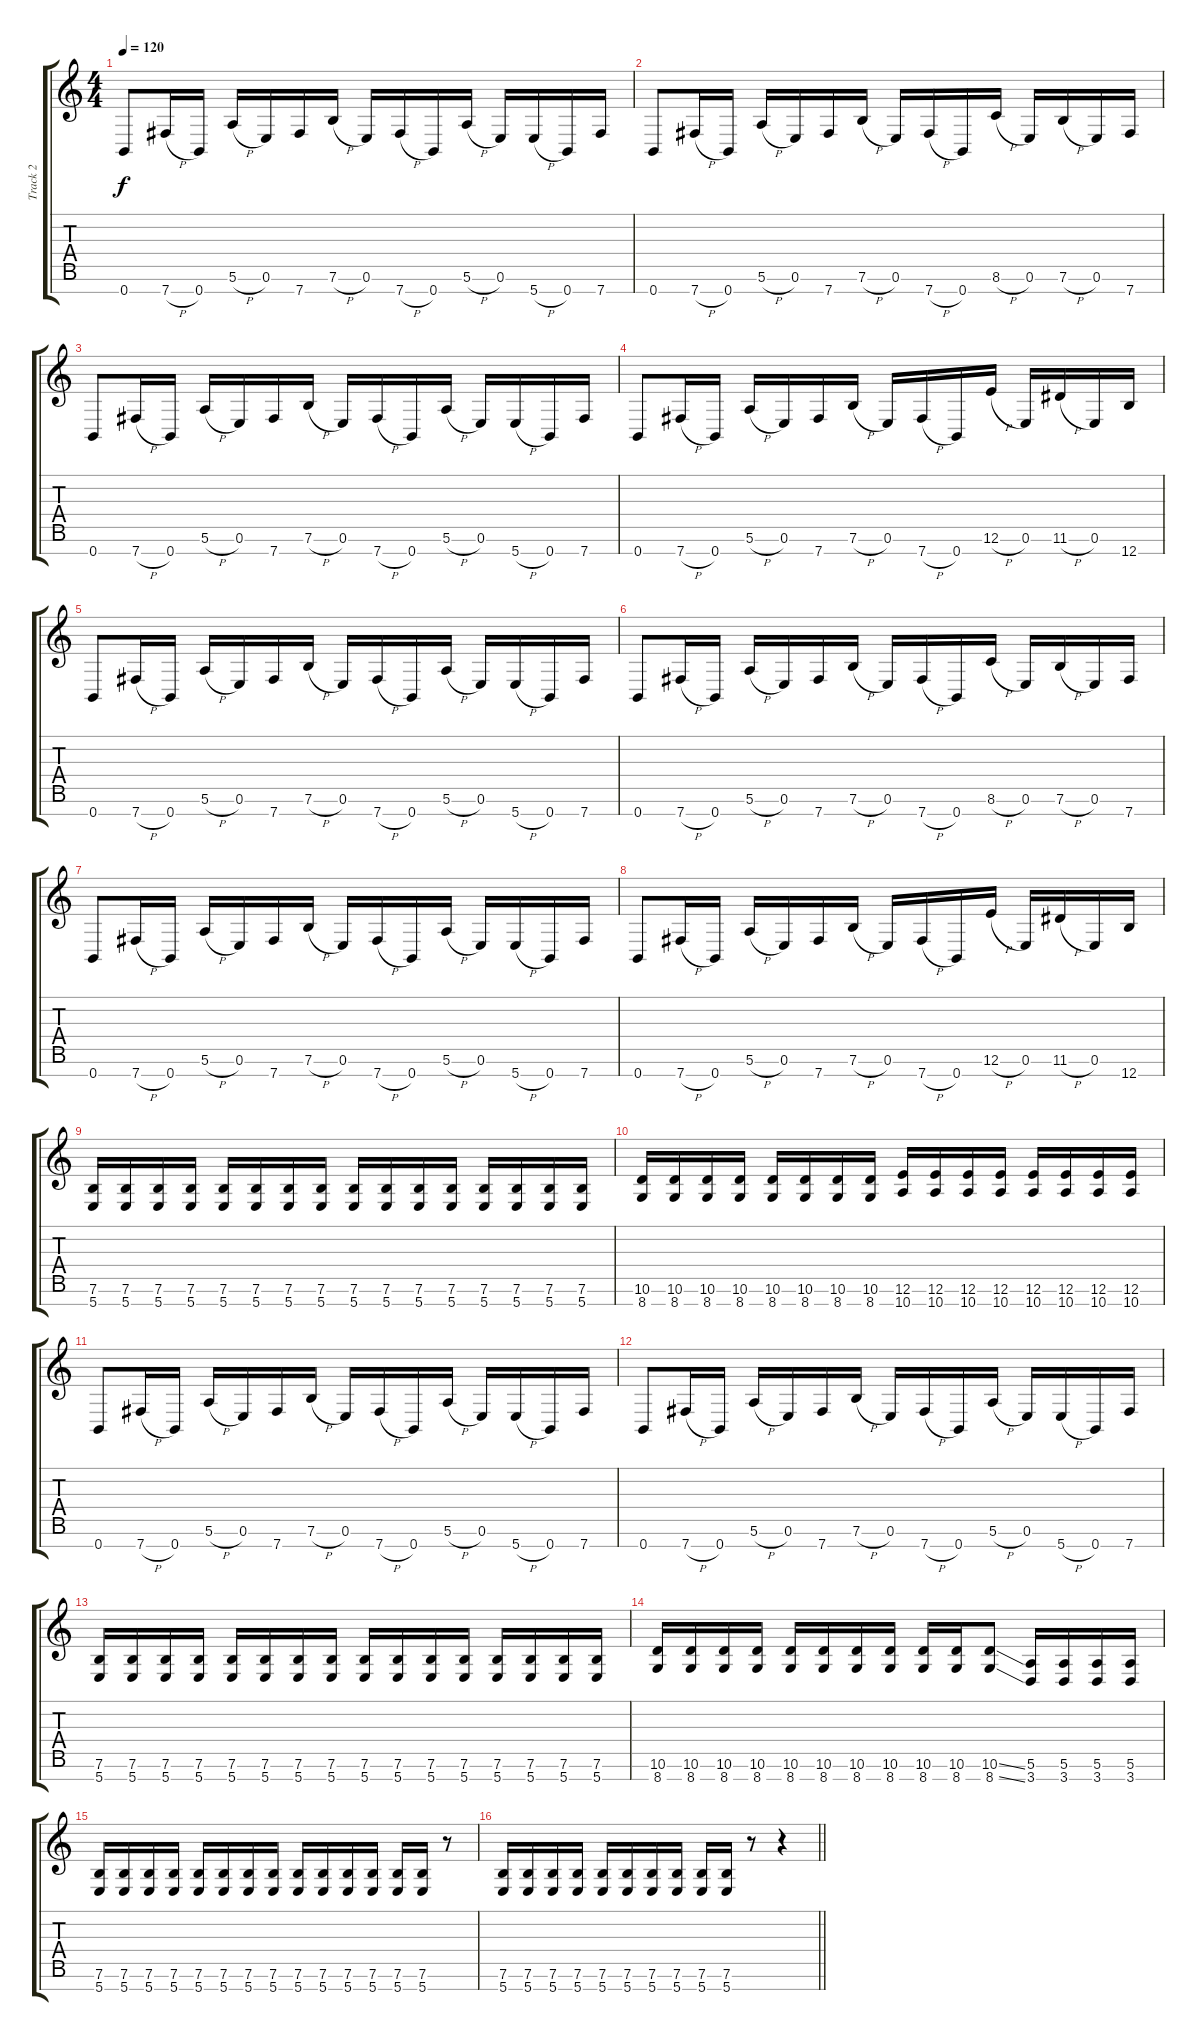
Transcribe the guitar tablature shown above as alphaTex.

\track ("Track 2" "Track 2") {instrument distortionguitar}
\staff {score tabs}
\tuning (E4 B3 G3 D3 A2 E2 B1) {hide}
\ts (4 4)
\tempo 120
\clef g2
\ks c
0.7.8{dy f} 7.7{h}.16 0.7.16 5.6{h}.16 0.6.16 7.7.16 7.6{h}.16 0.6.16 7.7{h}.16 0.7.16 5.6{h}.16 0.6.16 5.7{h}.16 0.7.16 7.7.16 |
0.7.8 7.7{h}.16 0.7.16 5.6{h}.16 0.6.16 7.7.16 7.6{h}.16 0.6.16 7.7{h}.16 0.7.16 8.6{h}.16 0.6.16 7.6{h}.16 0.6.16 7.7.16 |
0.7.8 7.7{h}.16 0.7.16 5.6{h}.16 0.6.16 7.7.16 7.6{h}.16 0.6.16 7.7{h}.16 0.7.16 5.6{h}.16 0.6.16 5.7{h}.16 0.7.16 7.7.16 |
0.7.8 7.7{h}.16 0.7.16 5.6{h}.16 0.6.16 7.7.16 7.6{h}.16 0.6.16 7.7{h}.16 0.7.16 12.6{h}.16 0.6.16 11.6{h}.16 0.6.16 12.7.16 |
0.7.8 7.7{h}.16 0.7.16 5.6{h}.16 0.6.16 7.7.16 7.6{h}.16 0.6.16 7.7{h}.16 0.7.16 5.6{h}.16 0.6.16 5.7{h}.16 0.7.16 7.7.16 |
0.7.8 7.7{h}.16 0.7.16 5.6{h}.16 0.6.16 7.7.16 7.6{h}.16 0.6.16 7.7{h}.16 0.7.16 8.6{h}.16 0.6.16 7.6{h}.16 0.6.16 7.7.16 |
0.7.8 7.7{h}.16 0.7.16 5.6{h}.16 0.6.16 7.7.16 7.6{h}.16 0.6.16 7.7{h}.16 0.7.16 5.6{h}.16 0.6.16 5.7{h}.16 0.7.16 7.7.16 |
0.7.8 7.7{h}.16 0.7.16 5.6{h}.16 0.6.16 7.7.16 7.6{h}.16 0.6.16 7.7{h}.16 0.7.16 12.6{h}.16 0.6.16 11.6{h}.16 0.6.16 12.7.16 |
(7.6 5.7).16 (7.6 5.7).16 (7.6 5.7).16 (7.6 5.7).16 (7.6 5.7).16 (7.6 5.7).16 (7.6 5.7).16 (7.6 5.7).16 (7.6 5.7).16 (7.6 5.7).16 (7.6 5.7).16 (7.6 5.7).16 (7.6 5.7).16 (7.6 5.7).16 (7.6 5.7).16 (7.6 5.7).16 |
(10.6 8.7).16 (10.6 8.7).16 (10.6 8.7).16 (10.6 8.7).16 (10.6 8.7).16 (10.6 8.7).16 (10.6 8.7).16 (10.6 8.7).16 (12.6 10.7).16 (12.6 10.7).16 (12.6 10.7).16 (12.6 10.7).16 (12.6 10.7).16 (12.6 10.7).16 (12.6 10.7).16 (12.6 10.7).16 |
0.7.8 7.7{h}.16 0.7.16 5.6{h}.16 0.6.16 7.7.16 7.6{h}.16 0.6.16 7.7{h}.16 0.7.16 5.6{h}.16 0.6.16 5.7{h}.16 0.7.16 7.7.16 |
0.7.8 7.7{h}.16 0.7.16 5.6{h}.16 0.6.16 7.7.16 7.6{h}.16 0.6.16 7.7{h}.16 0.7.16 5.6{h}.16 0.6.16 5.7{h}.16 0.7.16 7.7.16 |
(7.6 5.7).16 (7.6 5.7).16 (7.6 5.7).16 (7.6 5.7).16 (7.6 5.7).16 (7.6 5.7).16 (7.6 5.7).16 (7.6 5.7).16 (7.6 5.7).16 (7.6 5.7).16 (7.6 5.7).16 (7.6 5.7).16 (7.6 5.7).16 (7.6 5.7).16 (7.6 5.7).16 (7.6 5.7).16 |
(10.6 8.7).16 (10.6 8.7).16 (10.6 8.7).16 (10.6 8.7).16 (10.6 8.7).16 (10.6 8.7).16 (10.6 8.7).16 (10.6 8.7).16 (10.6 8.7).16 (10.6 8.7).16 (10.6{ss} 8.7{ss}).8 (5.6 3.7).16 (5.6 3.7).16 (5.6 3.7).16 (5.6 3.7).16 |
(7.6 5.7).16 (7.6 5.7).16 (7.6 5.7).16 (7.6 5.7).16 (7.6 5.7).16 (7.6 5.7).16 (7.6 5.7).16 (7.6 5.7).16 (7.6 5.7).16 (7.6 5.7).16 (7.6 5.7).16 (7.6 5.7).16 (7.6 5.7).16 (7.6 5.7).16 r.8 |
\barLineRight lightlight
(7.6 5.7).16 (7.6 5.7).16 (7.6 5.7).16 (7.6 5.7).16 (7.6 5.7).16 (7.6 5.7).16 (7.6 5.7).16 (7.6 5.7).16 (7.6 5.7).16 (7.6 5.7).16 r.8 r.4
